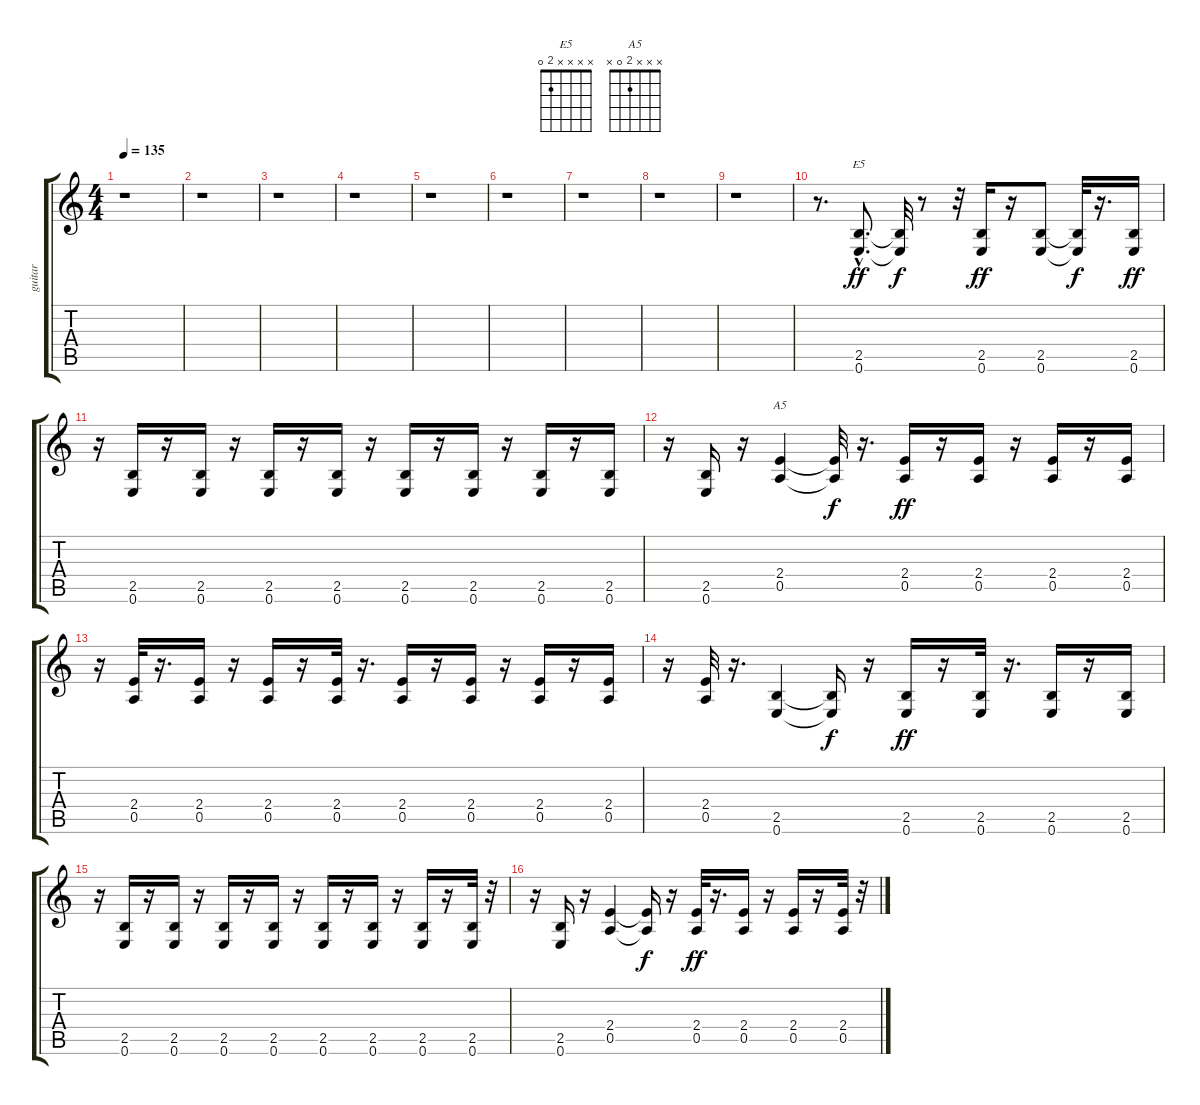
\track ("guitar" "guitar") {instrument distortionguitar}
\staff {score tabs}
\tuning (E4 B3 G3 D3 A2 E2) {hide}
\chord ("E5" x x x x 2 0)
\chord ("A5" x x x 2 0 x)
\ts (4 4)
\tempo 135
\clef g2
\ks c
r.1{dy ff} |
r.1 |
r.1 |
r.1 |
r.1 |
r.1 |
r.1 |
r.1 |
r.1 |
r.8{d} (2.5{hac} 0.6{hac}).8{d ch "E5" volume 9 instrument overdrivenguitar} (2.5{t} 0.6{t}).32{dy f} r.8 r.32 (2.5 0.6).16{dy ff} r.16 (2.5 0.6).8 (2.5{t} 0.6{t}).32{dy f} r.16{d} (2.5 0.6).16{dy ff} |
r.16 (2.5 0.6).16 r.16 (2.5 0.6).16 r.16 (2.5 0.6).16 r.16 (2.5 0.6).16 r.16 (2.5 0.6).16 r.16 (2.5 0.6).16 r.16 (2.5 0.6).16 r.16 (2.5 0.6).16 |
r.16 (2.5 0.6).16 r.16 (2.4 0.5).4{ch "A5"} (2.4{t} 0.5{t}).32{dy f} r.16{d} (2.4 0.5).16{dy ff} r.16 (2.4 0.5).16 r.16 (2.4 0.5).16 r.16 (2.4 0.5).16 |
r.16 (2.4 0.5).32 r.16{d} (2.4 0.5).16 r.16 (2.4 0.5).16 r.16 (2.4 0.5).32 r.16{d} (2.4 0.5).16 r.16 (2.4 0.5).16 r.16 (2.4 0.5).16 r.16 (2.4 0.5).16 |
r.16 (2.4 0.5).32 r.16{d} (2.5 0.6).4 (2.5{t} 0.6{t}).16{dy f} r.16 (2.5 0.6).16{dy ff} r.16 (2.5 0.6).32 r.16{d} (2.5 0.6).16 r.16 (2.5 0.6).16 |
r.16 (2.5 0.6).16 r.16 (2.5 0.6).16 r.16 (2.5 0.6).16 r.16 (2.5 0.6).16 r.16 (2.5 0.6).16 r.16 (2.5 0.6).16 r.16 (2.5 0.6).16 r.16 (2.5 0.6).32 r.32 |
r.16 (2.5 0.6).16 r.16 (2.4 0.5).4 (2.4{t} 0.5{t}).16{dy f} r.16 (2.4 0.5).32{dy ff} r.16{d} (2.4 0.5).16 r.16 (2.4 0.5).16 r.16 (2.4 0.5).32 r.32
